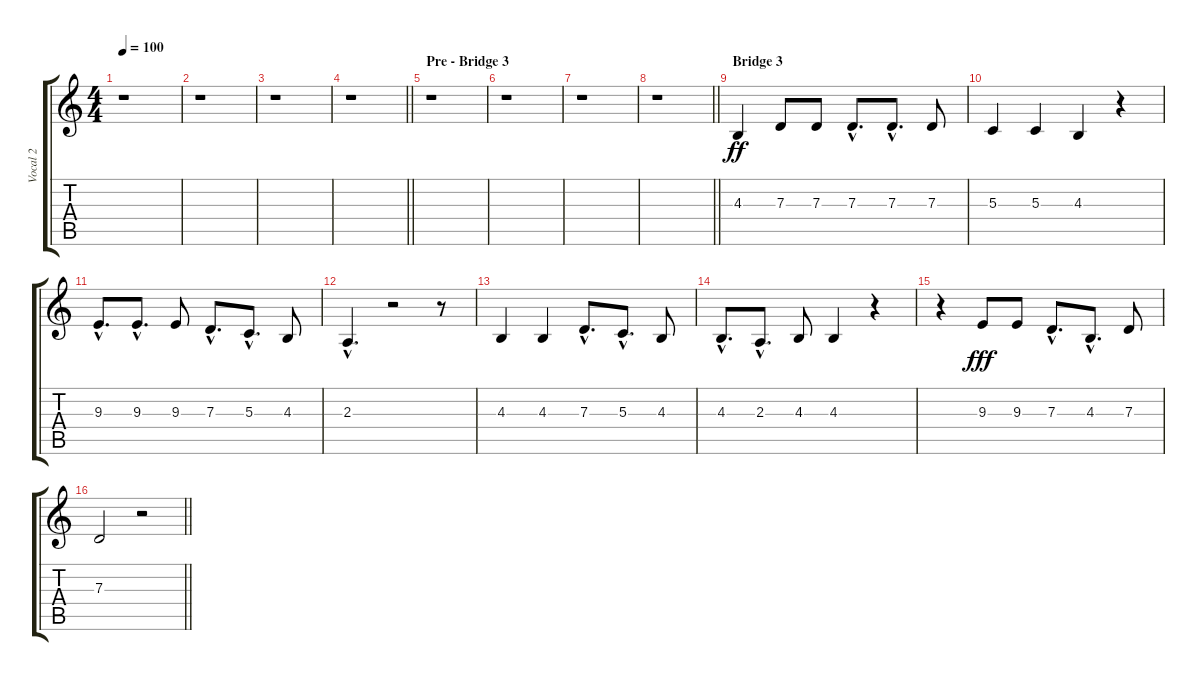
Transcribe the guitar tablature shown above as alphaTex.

\track ("Vocal 2" "Vocal 2") {instrument altosax}
\staff {score tabs}
\tuning (E4 B3 G3 D3 A2 E2) {hide}
\ts (4 4)
\tempo 100
\clef g2
\ks c
r.1{dy fff} |
r.1 |
r.1 |
\barLineRight lightlight
r.1 |
\section ("" "Pre - Bridge 3")
r.1 |
r.1 |
r.1 |
\barLineRight lightlight
r.1 |
\section ("" "Bridge 3")
4.3.4{dy ff} 7.3.8 7.3.8 7.3{hac}.8{d} 7.3{hac}.8{d} 7.3.8 |
5.3.4 5.3.4 4.3.4 r.4 |
9.3{hac}.8{d} 9.3{hac}.8{d} 9.3.8 7.3{hac}.8{d} 5.3{hac}.8{d} 4.3.8 |
2.3{hac}.4{d} r.2 r.8 |
4.3.4 4.3.4 7.3{hac}.8{d} 5.3{hac}.8{d} 4.3.8 |
4.3{hac}.8{d} 2.3{hac}.8{d} 4.3.8 4.3.4 r.4 |
r.4 9.3.8{dy fff} 9.3.8 7.3{hac}.8{d} 4.3{hac}.8{d} 7.3.8 |
\barLineRight lightlight
7.3.2 r.2
